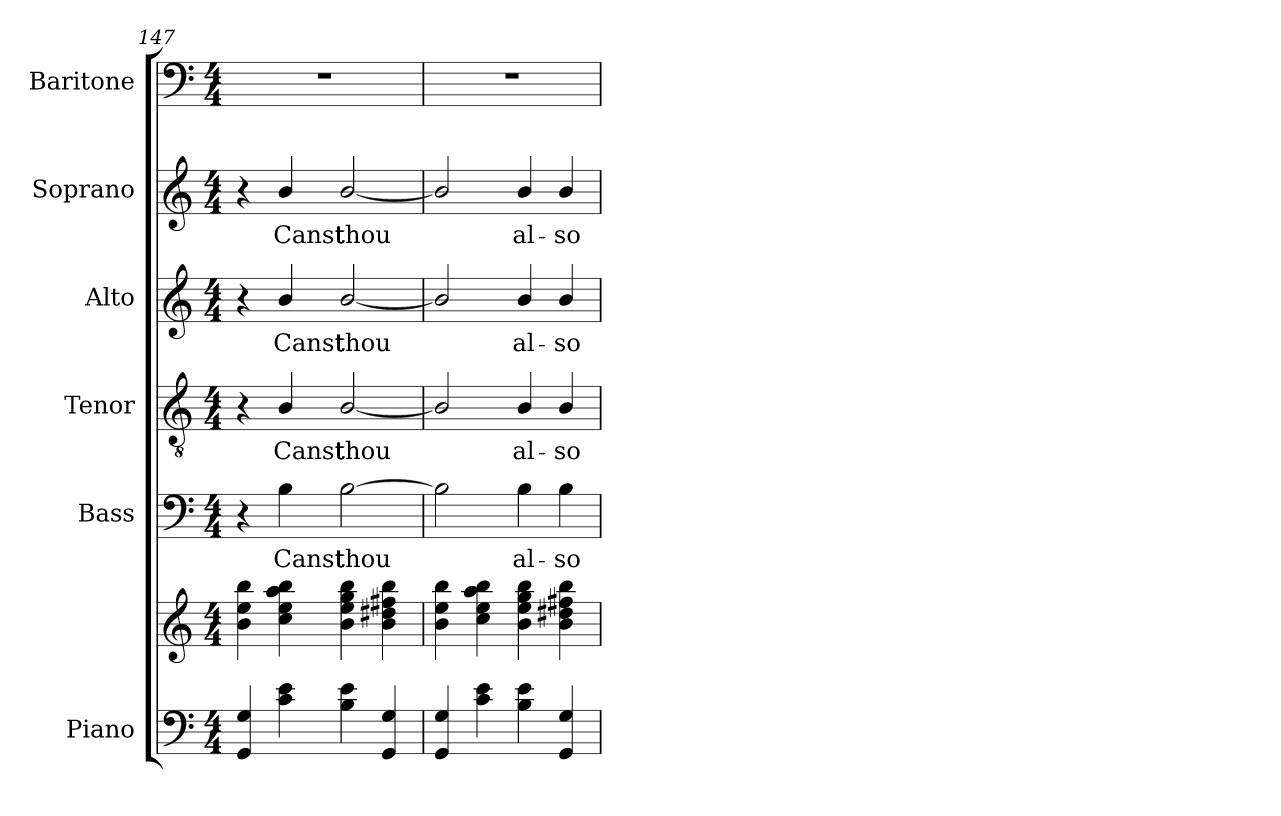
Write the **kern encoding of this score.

**kern	**kern	**kern	**text	**kern	**text	**kern	**text	**kern	**text	**kern
*part6	*part6	*part5	*part5	*part4	*part4	*part3	*part3	*part2	*part2	*part1
*staff7	*staff6	*staff5	*staff5	*staff4	*staff4	*staff3	*staff3	*staff2	*staff2	*staff1
*I"Piano	*	*I"Bass	*	*I"Tenor	*	*I"Alto	*	*I"Soprano	*	*I"Baritone
*	*	*I'B	*	*I'T	*	*I'A	*	*I'S	*	*
*clefF4	*clefG2	*clefF4	*	*clefGv2	*	*clefG2	*	*clefG2	*	*clefF4
*k[]	*k[]	*k[]	*	*k[]	*	*k[]	*	*k[]	*	*k[]
*M4/4	*M4/4	*M4/4	*	*M4/4	*	*M4/4	*	*M4/4	*	*M4/4
=147	=147	=147	=147	=147	=147	=147	=147	=147	=147	=147
4GG/ 4G/	4b\ 4ee\ 4bb\	4r	.	4r	.	4r	.	4r	.	1r
!	!	!	!LO:LY:b	!	!LO:LY:b	!	!LO:LY:b	!	!LO:LY:b	!
4c\ 4e\	4cc\ 4ee\ 4aa\ 4bb\	4B\	Canst	4B/	Canst	4b/	Canst	4b/	Canst	.
!	!	!	!LO:LY:b	!	!LO:LY:b	!	!LO:LY:b	!	!LO:LY:b	!
4B\ 4e\	4b\ 4ee\ 4gg\ 4bb\	[2B\	thou	[2B/	thou	[2b/	thou	[2b/	thou	.
4GG/ 4G/	4b\ 4dd#X\ 4ff#X\ 4bb\	.	.	.	.	.	.	.	.	.
!!LO:PB:g=z
=148	=148	=148	=148	=148	=148	=148	=148	=148	=148	=148
4GG/ 4G/	4b\ 4ee\ 4bb\	2B\]	.	2B/]	.	2b/]	.	2b/]	.	1r
4c\ 4e\	4cc\ 4ee\ 4aa\ 4bb\	.	.	.	.	.	.	.	.	.
!	!	!	!LO:LY:b	!	!LO:LY:b	!	!LO:LY:b	!	!LO:LY:b	!
4B\ 4e\	4b\ 4ee\ 4gg\ 4bb\	4B\	al-	4B/	al-	4b/	al-	4b/	al-	.
!	!	!	!LO:LY:b	!	!LO:LY:b	!	!LO:LY:b	!	!LO:LY:b	!
4GG/ 4G/	4b\ 4dd#X\ 4ff#X\ 4bb\	4B\	-so	4B/	-so	4b/	-so	4b/	-so	.
=	=	=	=	=	=	=	=	=	=	=
*-	*-	*-	*-	*-	*-	*-	*-	*-	*-	*-
